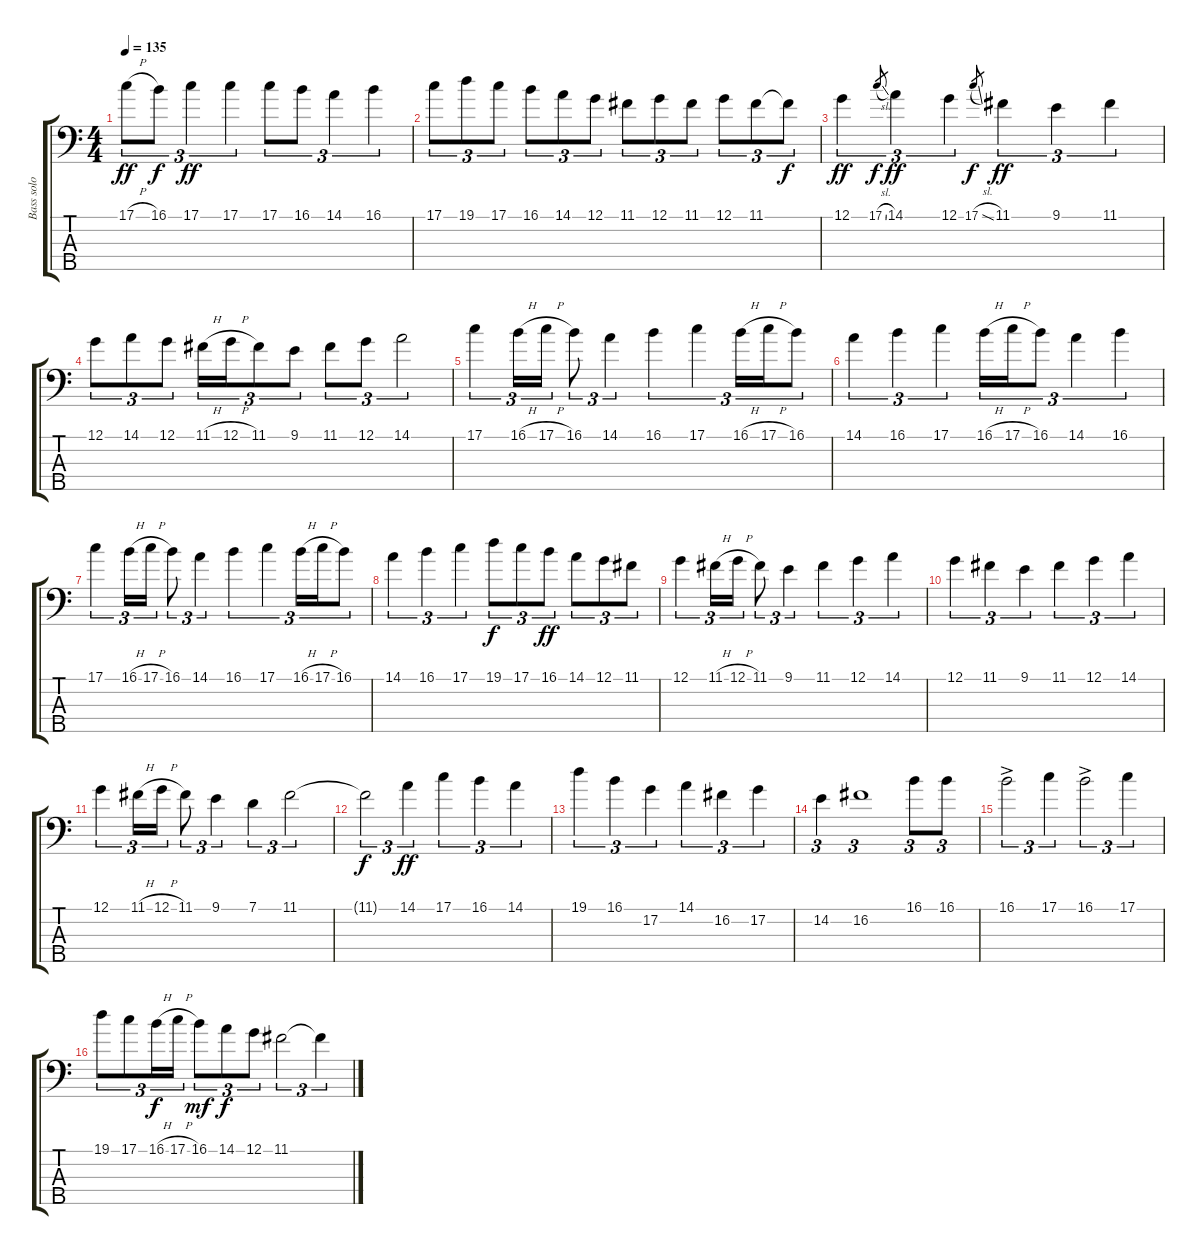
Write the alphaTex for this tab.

\track ("Bass solo" "Bass solo") {instrument fretlessbass}
\staff {score tabs}
\tuning (G2 D2 A1 E1 B0) {hide}
\ts (4 4)
\tempo 135
\clef f4
\ks c
17.1{h}.8{tu (3 2) dy ff} 16.1.8{tu (3 2) dy f} 17.1.4{tu (3 2) dy ff} 17.1.4{tu (3 2)} 17.1.8{tu (3 2)} 16.1.8{tu (3 2)} 14.1.4{tu (3 2)} 16.1.4{tu (3 2)} |
17.1.8{tu (3 2)} 19.1.8{tu (3 2)} 17.1.8{tu (3 2)} 16.1.8{tu (3 2)} 14.1.8{tu (3 2)} 12.1.8{tu (3 2)} 11.1.8{tu (3 2)} 12.1.8{tu (3 2)} 11.1.8{tu (3 2)} 12.1.8{tu (3 2)} 11.1.8{tu (3 2)} 11.1{t}.8{tu (3 2) dy f} |
12.1.4{tu (3 2) dy ff} 17.1{sl}.8{gr dy f} 14.1.4{tu (3 2) dy ff} 12.1.4{tu (3 2)} 17.1{sl}.8{gr dy f} 11.1.4{tu (3 2) dy ff} 9.1.4{tu (3 2)} 11.1.4{tu (3 2)} |
12.1.8{tu (3 2)} 14.1.8{tu (3 2)} 12.1.8{tu (3 2)} 11.1{h}.16{tu (3 2)} 12.1{h}.16{tu (3 2)} 11.1.8{tu (3 2)} 9.1.8{tu (3 2)} 11.1.8{tu (3 2)} 12.1.8{tu (3 2)} 14.1.2{tu (3 2)} |
17.1.4{tu (3 2)} 16.1{h}.16{tu (3 2)} 17.1{h}.16{tu (3 2)} 16.1.8{tu (3 2)} 14.1.4{tu (3 2)} 16.1.4{tu (3 2)} 17.1.4{tu (3 2)} 16.1{h}.16{tu (3 2)} 17.1{h}.16{tu (3 2)} 16.1.8{tu (3 2)} |
14.1.4{tu (3 2)} 16.1.4{tu (3 2)} 17.1.4{tu (3 2)} 16.1{h}.16{tu (3 2)} 17.1{h}.16{tu (3 2)} 16.1.8{tu (3 2)} 14.1.4{tu (3 2)} 16.1.4{tu (3 2)} |
17.1.4{tu (3 2)} 16.1{h}.16{tu (3 2)} 17.1{h}.16{tu (3 2)} 16.1.8{tu (3 2)} 14.1.4{tu (3 2)} 16.1.4{tu (3 2)} 17.1.4{tu (3 2)} 16.1{h}.16{tu (3 2)} 17.1{h}.16{tu (3 2)} 16.1.8{tu (3 2)} |
14.1.4{tu (3 2)} 16.1.4{tu (3 2)} 17.1.4{tu (3 2)} 19.1.8{tu (3 2) dy f} 17.1.8{tu (3 2)} 16.1.8{tu (3 2) dy ff} 14.1.8{tu (3 2)} 12.1.8{tu (3 2)} 11.1.8{tu (3 2)} |
12.1.4{tu (3 2)} 11.1{h}.16{tu (3 2)} 12.1{h}.16{tu (3 2)} 11.1.8{tu (3 2)} 9.1.4{tu (3 2)} 11.1.4{tu (3 2)} 12.1.4{tu (3 2)} 14.1.4{tu (3 2)} |
12.1.4{tu (3 2)} 11.1.4{tu (3 2)} 9.1.4{tu (3 2)} 11.1.4{tu (3 2)} 12.1.4{tu (3 2)} 14.1.4{tu (3 2)} |
12.1.4{tu (3 2)} 11.1{h}.16{tu (3 2)} 12.1{h}.16{tu (3 2)} 11.1.8{tu (3 2)} 9.1.4{tu (3 2)} 7.1.4{tu (3 2)} 11.1.2{tu (3 2)} |
11.1{t}.2{tu (3 2) dy f} 14.1.4{tu (3 2) dy ff} 17.1.4{tu (3 2)} 16.1.4{tu (3 2)} 14.1.4{tu (3 2)} |
19.1.4{tu (3 2)} 16.1.4{tu (3 2)} 17.2.4{tu (3 2)} 14.1.4{tu (3 2)} 16.2.4{tu (3 2)} 17.2.4{tu (3 2)} |
14.2.4{tu (3 2)} 16.2.1{tu (3 2)} 16.1.8{tu (3 2)} 16.1.8{tu (3 2)} |
16.1{ac}.2{tu (3 2)} 17.1.4{tu (3 2)} 16.1{ac}.2{tu (3 2)} 17.1.4{tu (3 2)} |
19.1.8{tu (3 2)} 17.1.8{tu (3 2)} 16.1{h}.16{tu (3 2) dy f} 17.1{h}.16{tu (3 2)} 16.1.8{tu (3 2) dy mf} 14.1.8{tu (3 2) dy f} 12.1.8{tu (3 2)} 11.1.2{tu (3 2)} 11.1{t}.4{tu (3 2)}
